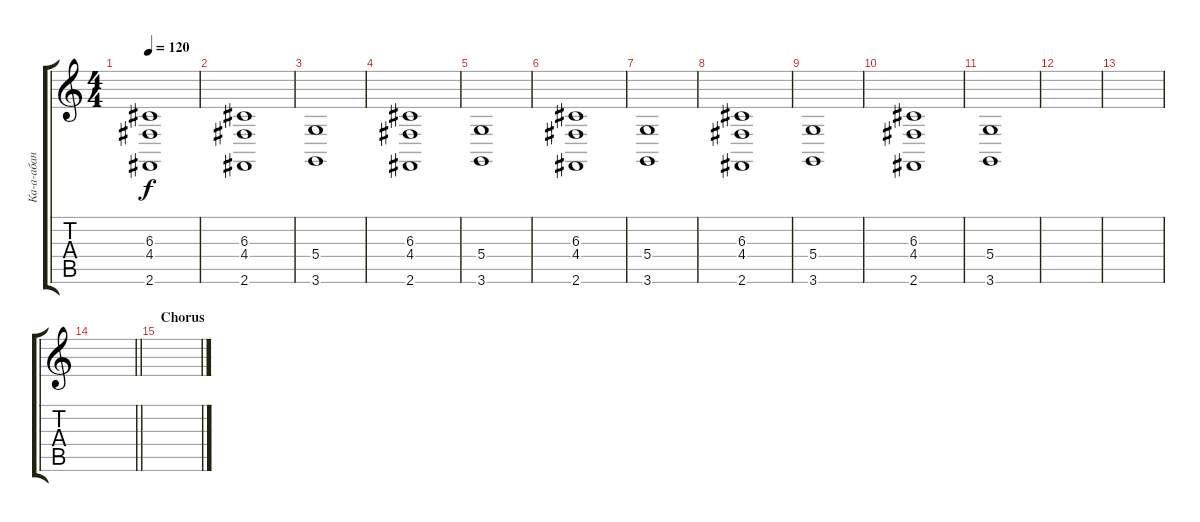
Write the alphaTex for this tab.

\track ("Ка-а-абан" "Ка-а-абан") {instrument gunshot}
\staff {score tabs}
\tuning (E4 B3 G3 D3 A2 E2) {hide}
\ts (4 4)
\tempo 120
\clef g2
\ks c
(6.3 4.4 2.6).1{dy f} |
(6.3 4.4 2.6).1 |
(5.4 3.6).1 |
(6.3 4.4 2.6).1 |
(5.4 3.6).1 |
(6.3 4.4 2.6).1 |
(5.4 3.6).1 |
(6.3 4.4 2.6).1 |
(5.4 3.6).1 |
(6.3 4.4 2.6).1 |
(5.4 3.6).1 |
|
|
\barLineRight lightlight
|
\section ("" "Chorus")
